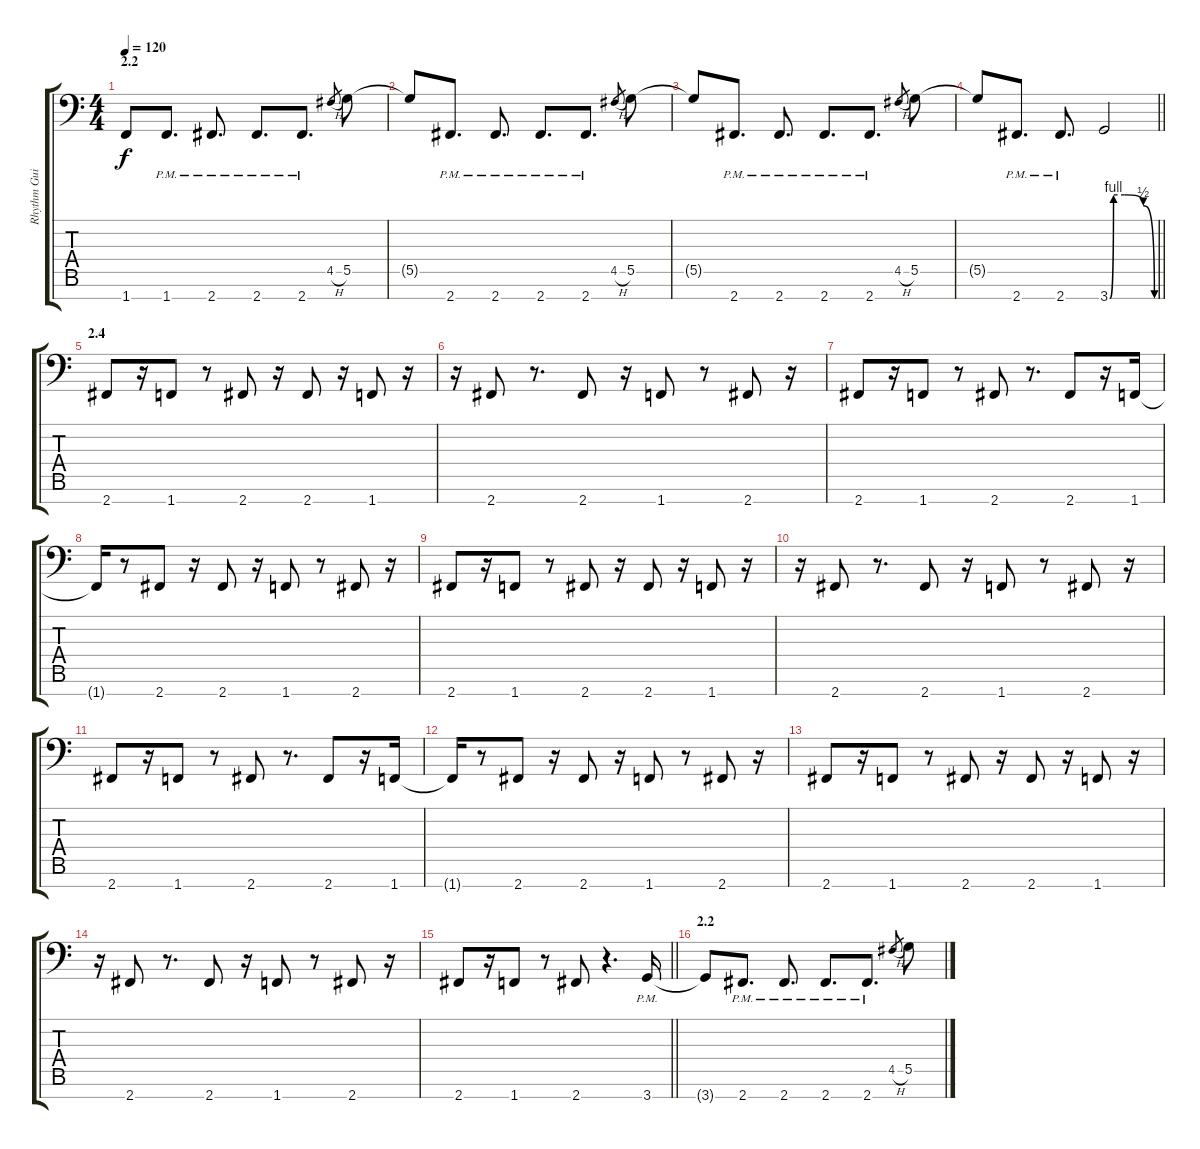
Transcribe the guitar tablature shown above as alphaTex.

\track ("Rhythm Guitar" "Rhythm Gui") {instrument distortionguitar}
\staff {score tabs}
\tuning (A3 F3 C3 G2 D2 A1 E1) {hide}
\ts (4 4)
\section ("" "2.2")
\tempo 120
\clef f4
\ks c
1.7{t}.8{dy f} 1.7{pm}.8{d} 2.7{pm}.8{d} 2.7{pm}.8{d} 2.7{pm}.8{d} 4.5{h}.8{gr} 5.5.8 |
5.5{t}.8 2.7{pm}.8{d} 2.7{pm}.8{d} 2.7{pm}.8{d} 2.7{pm}.8{d} 4.5{h}.8{gr} 5.5.8 |
5.5{t}.8 2.7{pm}.8{d} 2.7{pm}.8{d} 2.7{pm}.8{d} 2.7{pm}.8{d} 4.5{h}.8{gr} 5.5.8 |
\barLineRight lightlight
5.5{t}.8 2.7{pm}.8{d} 2.7{pm}.8{d} 3.7{be (custom 0 0 5 4 20 4 45 2 60 0)}.2 |
\section ("" "2.4")
2.7.8 r.16 1.7.8 r.8 2.7.8 r.16 2.7.8 r.16 1.7.8 r.16 |
r.16 2.7.8 r.8{d} 2.7.8 r.16 1.7.8 r.8 2.7.8 r.16 |
2.7.8 r.16 1.7.8 r.8 2.7.8 r.8{d} 2.7.8 r.16 1.7.16 |
1.7{t}.16 r.8 2.7.8 r.16 2.7.8 r.16 1.7.8 r.8 2.7.8 r.16 |
2.7.8 r.16 1.7.8 r.8 2.7.8 r.16 2.7.8 r.16 1.7.8 r.16 |
r.16 2.7.8 r.8{d} 2.7.8 r.16 1.7.8 r.8 2.7.8 r.16 |
2.7.8 r.16 1.7.8 r.8 2.7.8 r.8{d} 2.7.8 r.16 1.7.16 |
1.7{t}.16 r.8 2.7.8 r.16 2.7.8 r.16 1.7.8 r.8 2.7.8 r.16 |
2.7.8 r.16 1.7.8 r.8 2.7.8 r.16 2.7.8 r.16 1.7.8 r.16 |
r.16 2.7.8 r.8{d} 2.7.8 r.16 1.7.8 r.8 2.7.8 r.16 |
\barLineRight lightlight
2.7.8 r.16 1.7.8 r.8 2.7.8 r.4{d} 3.7{pm}.16 |
\section ("" "2.2")
3.7{t}.8 2.7{pm}.8{d} 2.7{pm}.8{d} 2.7{pm}.8{d} 2.7{pm}.8{d} 4.5{h}.8{gr} 5.5.8
